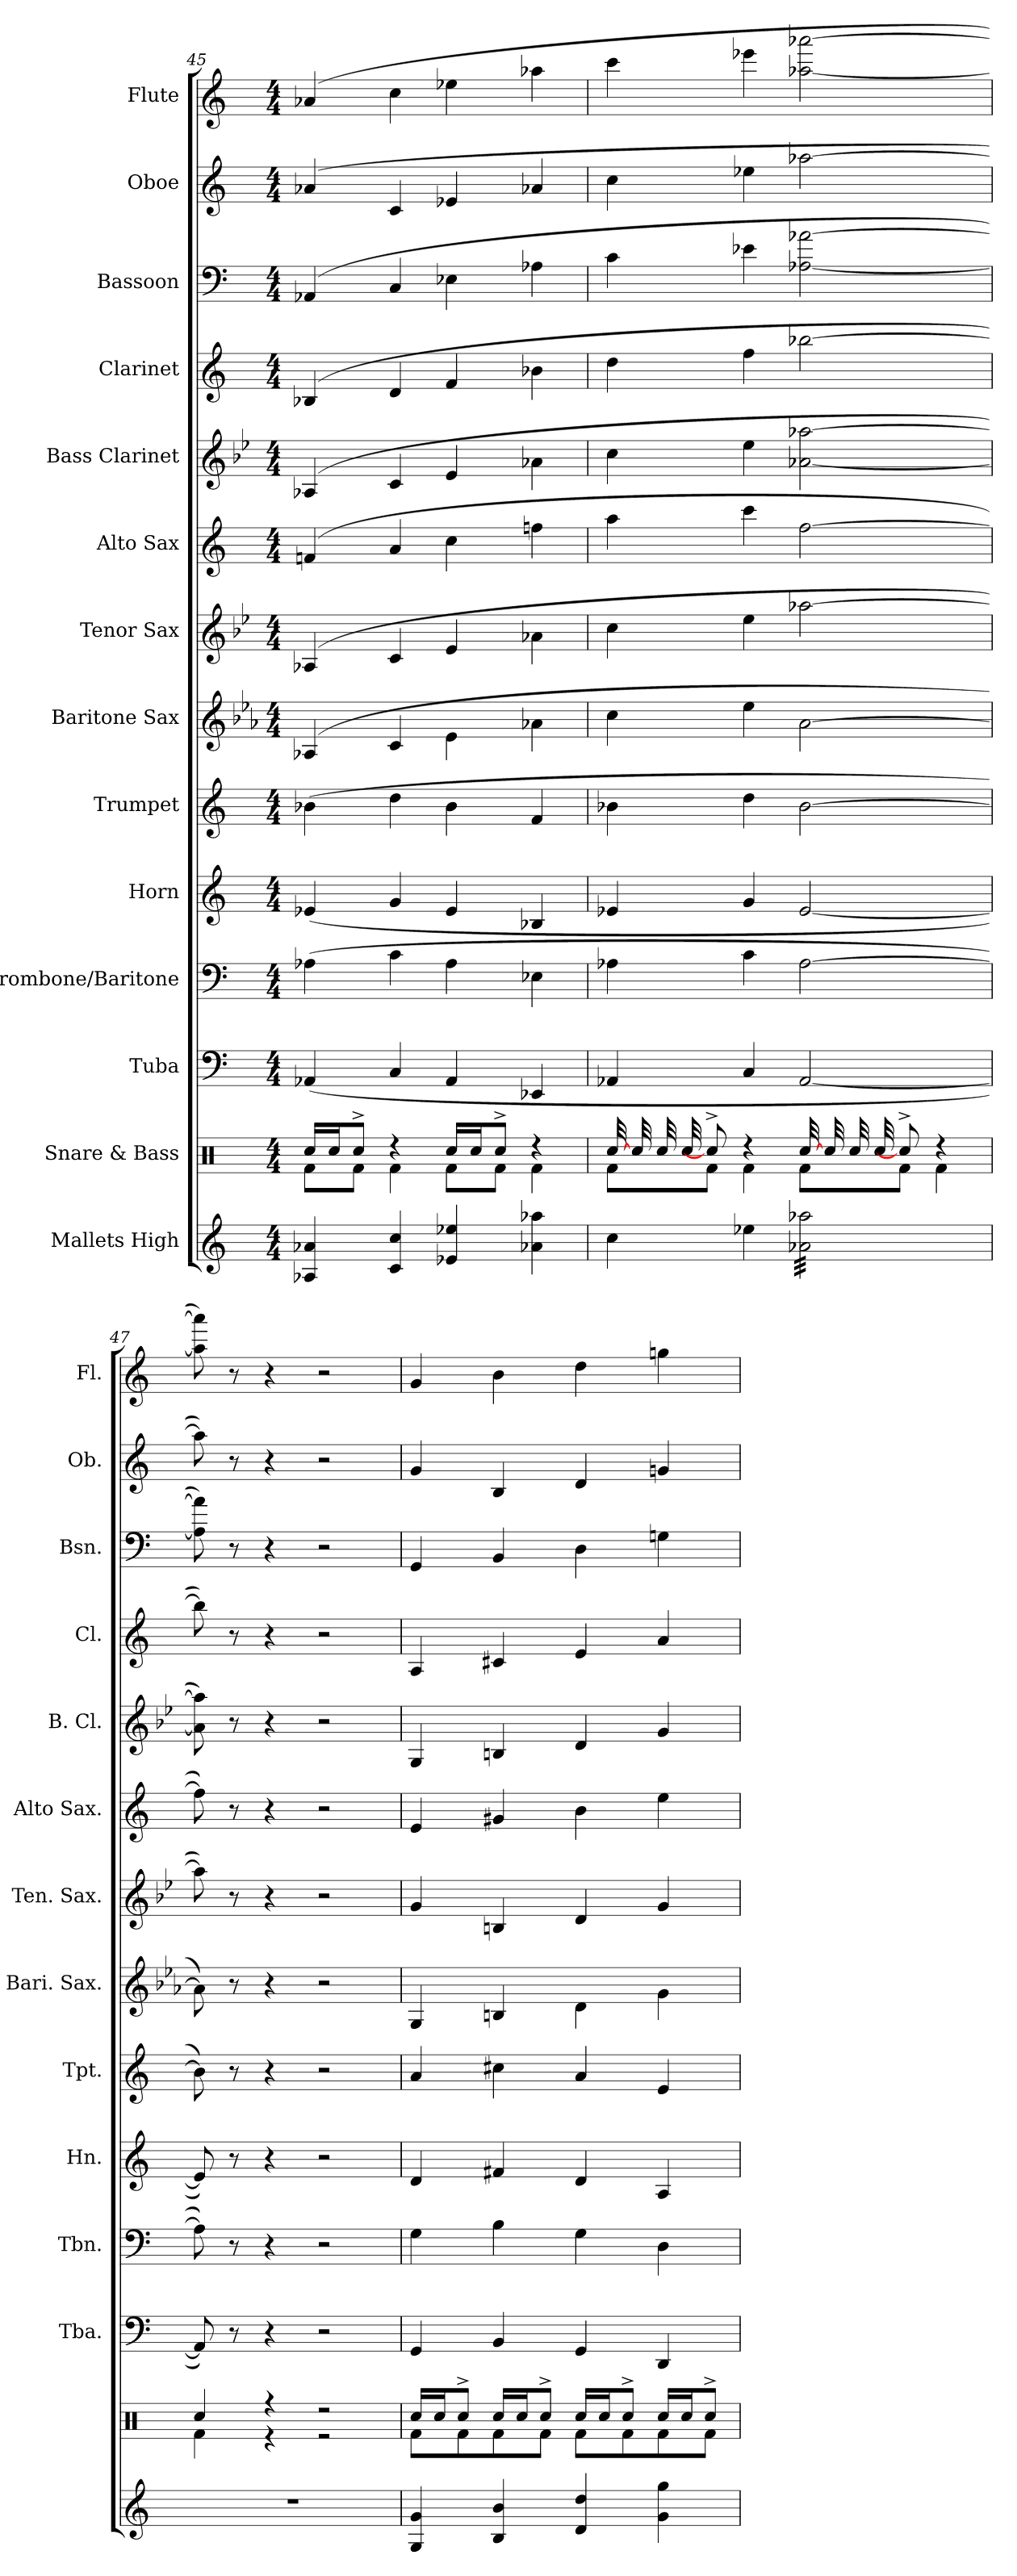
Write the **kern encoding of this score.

**kern	**kern	**kern	**kern	**kern	**kern	**kern	**kern	**kern	**kern	**kern	**kern	**kern	**kern
*part14	*part13	*part12	*part11	*part10	*part9	*part8	*part7	*part6	*part5	*part4	*part3	*part2	*part1
*staff14	*staff13	*staff12	*staff11	*staff10	*staff9	*staff8	*staff7	*staff6	*staff5	*staff4	*staff3	*staff2	*staff1
*I"Mallets High	*I"Snare & Bass	*I"Tuba	*I"Trombone/Baritone	*I"Horn	*I"Trumpet	*I"Baritone Sax	*I"Tenor Sax	*I"Alto Sax	*I"Bass Clarinet	*I"Clarinet	*I"Bassoon	*I"Oboe	*I"Flute
*	*	*I'Tba.	*I'Tbn.	*I'Hn.	*I'Tpt.	*I'Bari. Sax.	*I'Ten. Sax.	*I'Alto Sax.	*I'B. Cl.	*I'Cl.	*I'Bsn.	*I'Ob.	*I'Fl.
*clefG2	*clefX	*clefF4	*clefF4	*clefG2	*clefG2	*clefG2	*clefG2	*clefG2	*clefG2	*clefG2	*clefF4	*clefG2	*clefG2
*	*	*	*	*ITrd4c7	*ITrd1c2	*ITrd12c21	*ITrd8c14	*ITrd5c9	*ITrd8c14	*ITrd1c2	*	*	*
*k[]	*k[]	*k[]	*k[]	*k[b-]	*k[b-e-]	*k[b-e-a-]	*k[b-e-]	*k[b-e-a-]	*k[b-e-]	*k[b-e-]	*k[]	*k[]	*k[]
*M4/4	*M4/4	*M4/4	*M4/4	*M4/4	*M4/4	*M4/4	*M4/4	*M4/4	*M4/4	*M4/4	*M4/4	*M4/4	*M4/4
=45	=45	=45	=45	=45	=45	=45	=45	=45	=45	=45	=45	=45	=45
*	*^	*	*	*	*	*	*	*	*	*	*	*	*
4A-Xi/ 4a-Xi	16Rcci/LL	8Rfi\L	(4AA-Xi/	(4A-Xi\	(4A-Xi/	(4a-Xi\	(4AA-Xi/	(4AA-Xi/	(4A-Xi/	(4AA-Xi/	(4A-Xi/	(4AA-Xi/	(4a-Xi/	(4a-Xi/
.	16Rcci/J	.	.	.	.	.	.	.	.	.	.	.	.	.
.	8Rcc^i/J	8Rfi\J	.	.	.	.	.	.	.	.	.	.	.	.
4ci/ 4cci	4r	4Rfi\	4Ci/	4ci\	4ci/	4cci\	4Ci/	4Ci/	4ci/	4Ci/	4ci/	4Ci/	4ci/	4cci\
4e-Xi/ 4ee-Xi	16Rcci/LL	8Rfi\L	4AA-i/	4A-i\	4A-i/	4a-i\	4E-i\	4E-i/	4e-i\	4E-i/	4e-i/	4E-Xi\	4e-Xi/	4ee-Xi\
.	16Rcci/J	.	.	.	.	.	.	.	.	.	.	.	.	.
.	8Rcc^i/J	8Rfi\J	.	.	.	.	.	.	.	.	.	.	.	.
4a-Xi\ 4aa-Xi	4r	4Rfi\	4EE-Xi/	4E-Xi\	4E-Xi/	4e-i/	4A-Xi\	4A-Xi\	4a-Xi\	4A-Xi\	4a-Xi\	4A-Xi\	4a-Xi/	4aa-Xi\
=46	=46	=46	=46	=46	=46	=46	=46	=46	=46	=46	=46	=46	=46	=46
!	!LO:TX:a:i:t=5 stroke roll	!	!	!	!	!	!	!	!	!	!	!	!	!
*	*tremolo	*	*	*	*	*	*	*	*	*	*	*	*	*
4cci\	[>32Rcci/LLL	8Rfi\L	4AA-Xi/	4A-Xi\	4A-Xi/	4a-Xi\	4ci\	4ci\	4cci\	4ci\	4cci\	4ci\	4cci\	4ccci\
.	32Rcci/	.	.	.	.	.	.	.	.	.	.	.	.	.
.	32Rcci/	.	.	.	.	.	.	.	.	.	.	.	.	.
.	32Rcci/	.	.	.	.	.	.	.	.	.	.	.	.	.
*	*Xtremolo	*	*	*	*	*	*	*	*	*	*	*	*	*
.	8Rcc^i/J]	8Rfi\J	.	.	.	.	.	.	.	.	.	.	.	.
4ee-Xi\	4r	4Rfi\	4Ci/	4ci\	4ci/	4cci\	4e-i\	4e-i\	4ee-i\	4e-i\	4ee-i\	4e-Xi\	4ee-Xi\	4eee-Xi\
*tremolo	*	*	*	*	*	*	*	*	*	*	*	*	*	*
*	*tremolo	*	*	*	*	*	*	*	*	*	*	*	*	*
32a-Xi\ 32aa-XiLLL	[>32Rcci/LLL	8Rfi\L	[<2AA-i/	[>2A-i\	[<2A-i/	[>2a-i\	[>2A-i\	[>2a-Xi\	[>2a-i\	[<2A-Xi\ [>2a-Xi	[>2aa-Xi\	[<2A-Xi\ [>2a-Xi	[>2aa-Xi\	[<2aa-Xi\ [>2aaa-Xi
32a-Xi\ 32aa-Xi	32Rcci/	.	.	.	.	.	.	.	.	.	.	.	.	.
32a-Xi\ 32aa-Xi	32Rcci/	.	.	.	.	.	.	.	.	.	.	.	.	.
32a-Xi\ 32aa-Xi	32Rcci/	.	.	.	.	.	.	.	.	.	.	.	.	.
*	*Xtremolo	*	*	*	*	*	*	*	*	*	*	*	*	*
32a-Xi\ 32aa-Xi	8Rcc^i/J]	8Rfi\J	.	.	.	.	.	.	.	.	.	.	.	.
32a-Xi\ 32aa-Xi	.	.	.	.	.	.	.	.	.	.	.	.	.	.
32a-Xi\ 32aa-Xi	.	.	.	.	.	.	.	.	.	.	.	.	.	.
32a-Xi\ 32aa-Xi	.	.	.	.	.	.	.	.	.	.	.	.	.	.
32a-Xi\ 32aa-Xi	4r	4Rfi\	.	.	.	.	.	.	.	.	.	.	.	.
32a-Xi\ 32aa-Xi	.	.	.	.	.	.	.	.	.	.	.	.	.	.
32a-Xi\ 32aa-Xi	.	.	.	.	.	.	.	.	.	.	.	.	.	.
32a-Xi\ 32aa-Xi	.	.	.	.	.	.	.	.	.	.	.	.	.	.
32a-Xi\ 32aa-Xi	.	.	.	.	.	.	.	.	.	.	.	.	.	.
32a-Xi\ 32aa-Xi	.	.	.	.	.	.	.	.	.	.	.	.	.	.
32a-Xi\ 32aa-Xi	.	.	.	.	.	.	.	.	.	.	.	.	.	.
32a-Xi\ 32aa-XiJJJ	.	.	.	.	.	.	.	.	.	.	.	.	.	.
*Xtremolo	*	*	*	*	*	*	*	*	*	*	*	*	*	*
=47	=47	=47	=47	=47	=47	=47	=47	=47	=47	=47	=47	=47	=47	=47
1r	4Rcci/	4Rfi\	8AA-i/])	8A-i\])	8A-i/])	8a-i\])	8A-i\])	8a-i\])	8a-i\])	8A-i\] 8a-i])	8aa-i\])	8A-i\] 8a-i])	8aa-i\])	8aa-i\] 8aaa-i])
.	.	.	8r	8r	8r	8r	8r	8r	8r	8r	8r	8r	8r	8r
.	4r	4r	4r	4r	4r	4r	4r	4r	4r	4r	4r	4r	4r	4r
.	2r	2r	2r	2r	2r	2r	2r	2r	2r	2r	2r	2r	2r	2r
!!LO:PB:g=z
=48	=48	=48	=48	=48	=48	=48	=48	=48	=48	=48	=48	=48	=48	=48
4Gi/ 4gi	16Rcci/LL	8Rfi\L	4GGi/	4Gi\	4Gi/	4gi/	4GGi/	4Gi/	4Gi/	4GGi/	4Gi/	4GGi/	4gi/	4gi/
.	16Rcci/J	.	.	.	.	.	.	.	.	.	.	.	.	.
.	8Rcc^i/J	8Rfi\	.	.	.	.	.	.	.	.	.	.	.	.
4Bi/ 4bi	16Rcci/LL	8Rfi\	4BBi/	4Bi\	4Bni/	4bni\	4BBni/	4BBni/	4Bni/	4BBni/	4Bni/	4BBi/	4Bi/	4bi\
.	16Rcci/J	.	.	.	.	.	.	.	.	.	.	.	.	.
.	8Rcc^i/J	8Rfi\J	.	.	.	.	.	.	.	.	.	.	.	.
4di/ 4ddi	16Rcci/LL	8Rfi\L	4GGi/	4Gi\	4Gi/	4gi/	4Di\	4Di/	4di\	4Di/	4di/	4Di\	4di/	4ddi\
.	16Rcci/J	.	.	.	.	.	.	.	.	.	.	.	.	.
.	8Rcc^i/J	8Rfi\	.	.	.	.	.	.	.	.	.	.	.	.
4gi\ 4ggi	16Rcci/LL	8Rfi\	4DDi/	4Di\	4Di/	4di/	4Gi\	4Gi/	4gi\	4Gi/	4gi/	4Gni\	4gni/	4ggni\
.	16Rcci/J	.	.	.	.	.	.	.	.	.	.	.	.	.
.	8Rcc^i/J	8Rfi\J	.	.	.	.	.	.	.	.	.	.	.	.
*	*v	*v	*	*	*	*	*	*	*	*	*	*	*	*
=	=	=	=	=	=	=	=	=	=	=	=	=	=
*-	*-	*-	*-	*-	*-	*-	*-	*-	*-	*-	*-	*-	*-
